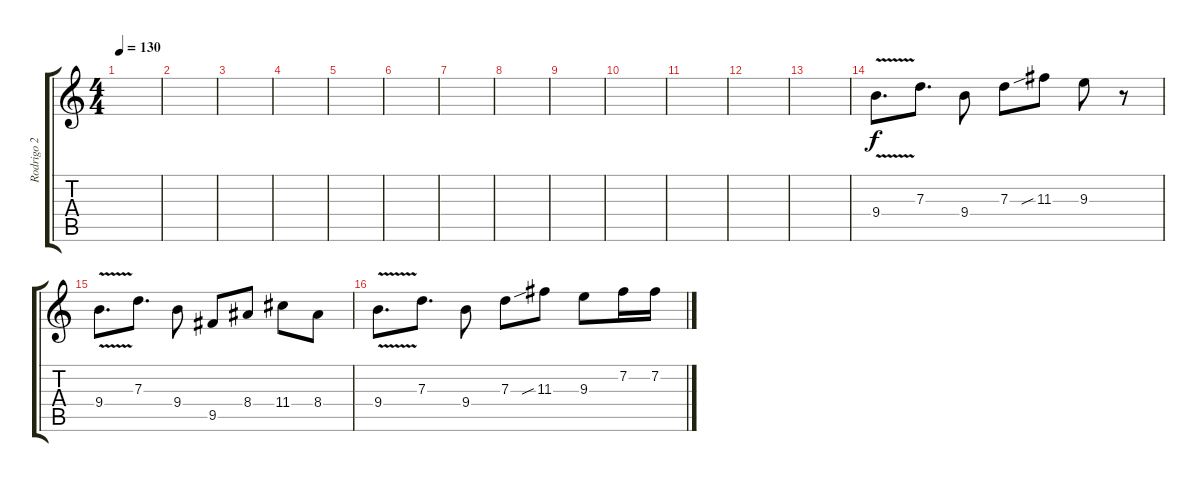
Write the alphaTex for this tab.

\track ("Rodrigo 2" "Rodrigo 2") {instrument acousticguitarsteel}
\staff {score tabs}
\tuning (E4 B3 G3 D3 A2 E2) {hide}
\ts (4 4)
\tempo 130
\clef g2
\ks c
|
|
|
|
|
|
|
|
|
|
|
|
|
9.4{v}.8{d} 7.3.8{d} 9.4.8 7.3.8 11.3{sib}.8 9.3.8 r.8 |
9.4{v}.8{d} 7.3.8{d} 9.4.8 9.5.8 8.4.8 11.4.8 8.4.8 |
9.4{v}.8{d} 7.3.8{d} 9.4.8 7.3.8 11.3{sib}.8 9.3.8 7.2.16 7.2.16
